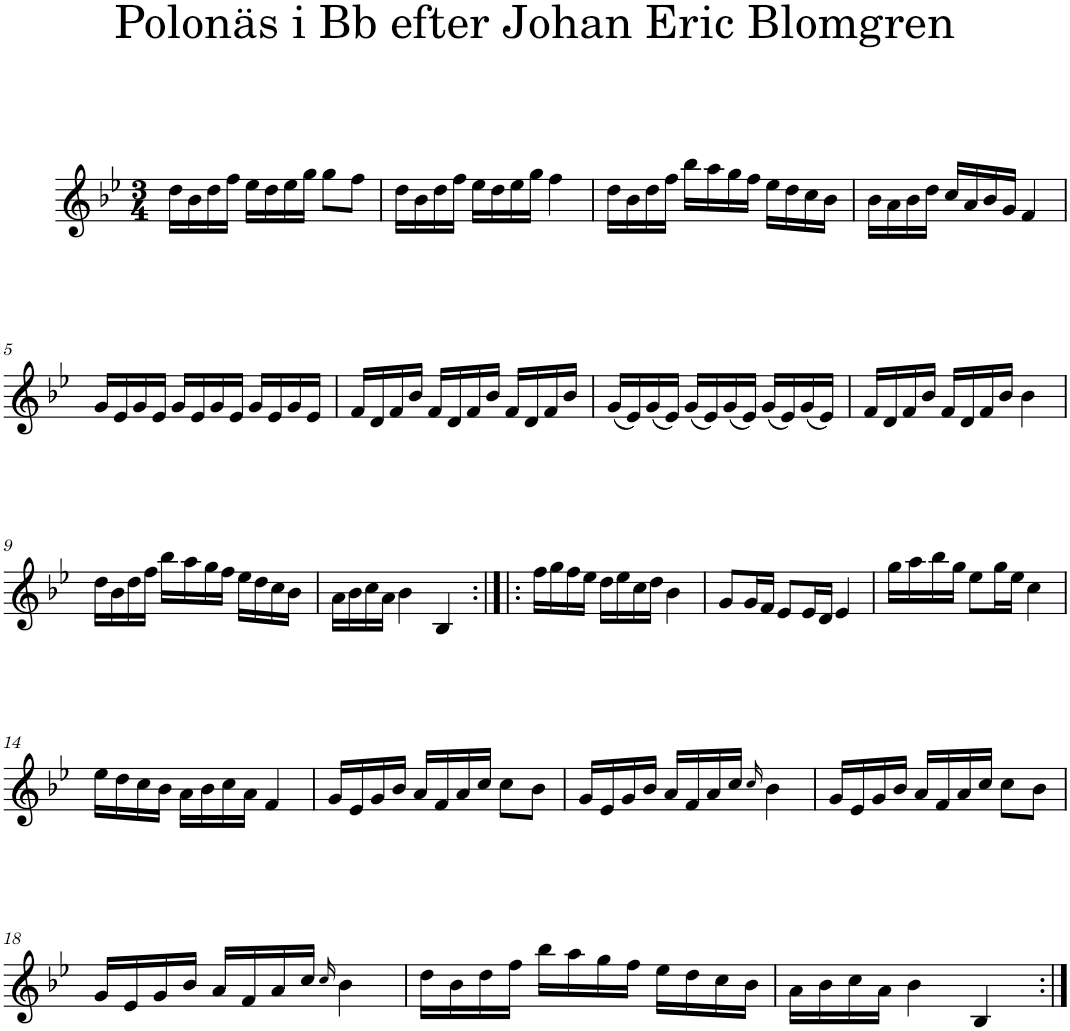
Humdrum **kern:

**kern
*part1
*staff1
*I"Piano
*I'Pno
*clefG2
*k[b-e-]
*B-:
*M3/4
=1
16dd\LL
16b-\
16dd\
16ff\JJ
16ee-\LL
16dd\
16ee-\
16gg\JJ
8gg\L
8ff\J
=2
16dd\LL
16b-\
16dd\
16ff\JJ
16ee-\LL
16dd\
16ee-\
16gg\JJ
4ff\
=3
16dd\LL
16b-\
16dd\
16ff\JJ
16bb-\LL
16aa\
16gg\
16ff\JJ
16ee-\LL
16dd\
16cc\
16b-\JJ
=4
16b-\LL
16a\
16b-\
16dd\JJ
16cc/LL
16a/
16b-/
16g/JJ
4f/
!!LO:LB:g=z
=5
16g/LL
16e-/
16g/
16e-/JJ
16g/LL
16e-/
16g/
16e-/JJ
16g/LL
16e-/
16g/
16e-/JJ
=6
16f/LL
16d/
16f/
16b-/JJ
16f/LL
16d/
16f/
16b-/JJ
16f/LL
16d/
16f/
16b-/JJ
=7
(16g/LL
16e-/)
(16g/
16e-/JJ)
(16g/LL
16e-/)
(16g/
16e-/JJ)
(16g/LL
16e-/)
(16g/
16e-/JJ)
=8
16f/LL
16d/
16f/
16b-/JJ
16f/LL
16d/
16f/
16b-/JJ
4b-\
!!LO:LB:g=z
=9
16dd\LL
16b-\
16dd\
16ff\JJ
16bb-\LL
16aa\
16gg\
16ff\JJ
16ee-\LL
16dd\
16cc\
16b-\JJ
=10
16a\LL
16b-\
16cc\
16a\JJ
4b-\
4B-/
=11:|!|:
16ff\LL
16gg\
16ff\
16ee-\JJ
16dd\LL
16ee-\
16cc\
16dd\JJ
4b-\
=12
8g/L
16g/L
16f/JJ
8e-/L
16e-/L
16d/JJ
4e-/
=13
16gg\LL
16aa\
16bb-\
16gg\JJ
8ee-\L
16gg\L
16ee-\JJ
4cc\
!!LO:LB:g=z
=14
16ee-\LL
16dd\
16cc\
16b-\JJ
16a\LL
16b-\
16cc\
16a\JJ
4f/
=15
16g/LL
16e-/
16g/
16b-/JJ
16a/LL
16f/
16a/
16cc/JJ
8cc\L
8b-\J
=16
16g/LL
16e-/
16g/
16b-/JJ
16a/LL
16f/
16a/
16cc/JJ
16qcc/
4b-\
=17
16g/LL
16e-/
16g/
16b-/JJ
16a/LL
16f/
16a/
16cc/JJ
8cc\L
8b-\J
!!LO:LB:g=z
=18
16g/LL
16e-/
16g/
16b-/JJ
16a/LL
16f/
16a/
16cc/JJ
16qcc/
4b-\
=19
16dd\LL
16b-\
16dd\
16ff\JJ
16bb-\LL
16aa\
16gg\
16ff\JJ
16ee-\LL
16dd\
16cc\
16b-\JJ
=20
16a\LL
16b-\
16cc\
16a\JJ
4b-\
4B-/
=:|!
*-
